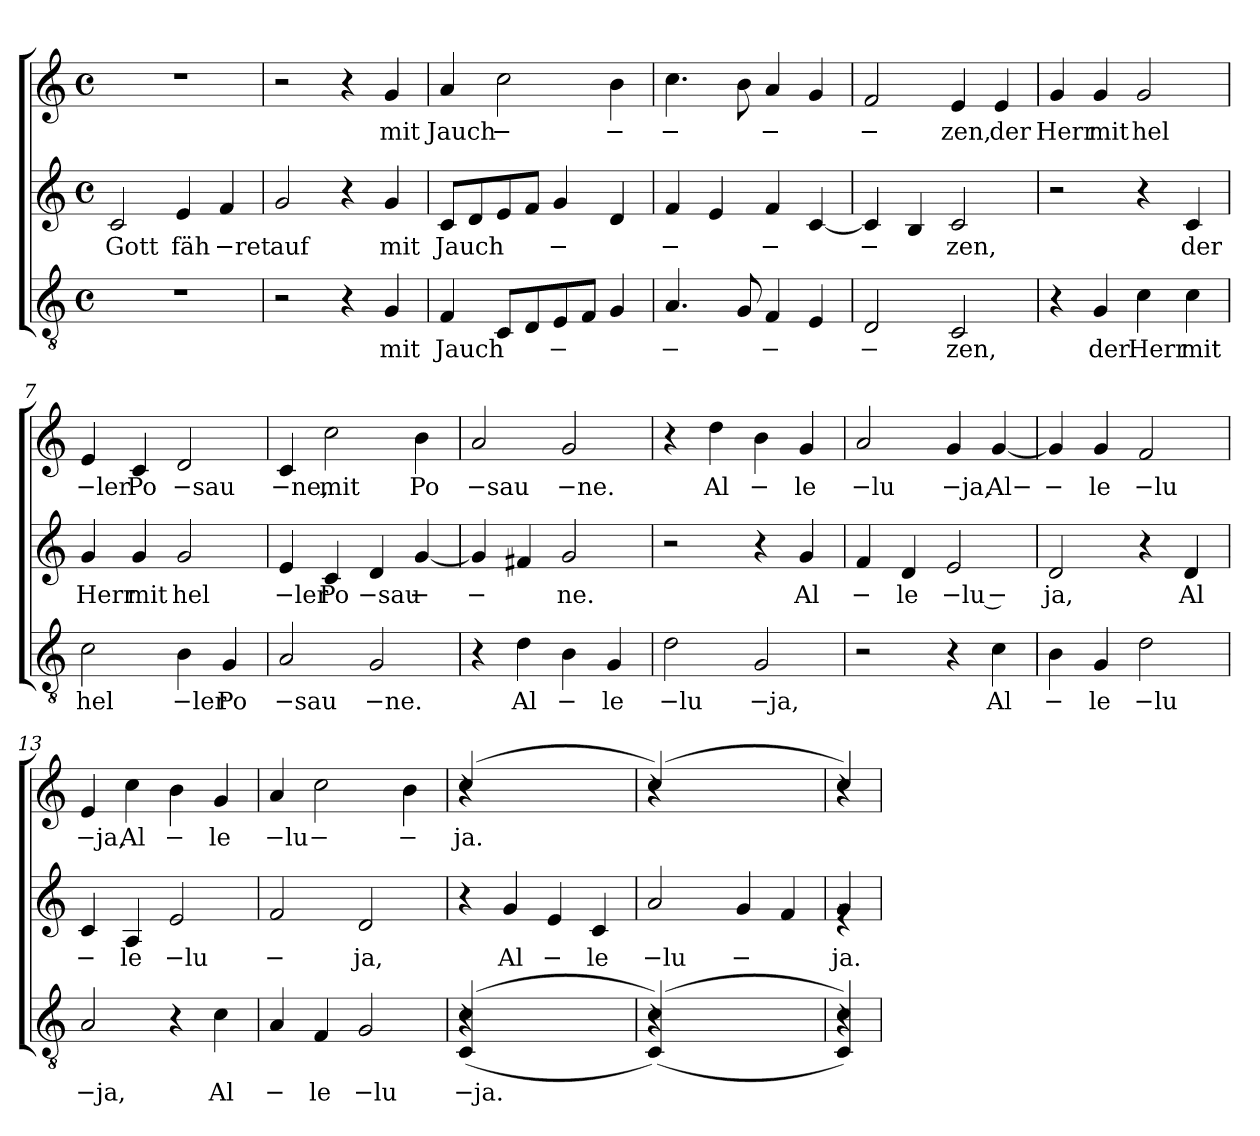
**kern	**text	**kern	**text	**kern	**text
*part3	*part3	*part2	*part2	*part1	*part1
*staff3	*staff3	*staff2	*staff2	*staff1	*staff1
*clefGv2	*	*clefG2	*	*clefG2	*
*k[]	*	*k[]	*	*k[]	*
*C:	*	*C:	*	*C:	*
*M4/4	*	*M4/4	*	*M4/4	*
*met(c)	*	*met(c)	*	*met(c)	*
=1	=1	=1	=1	=1	=1
!	!	!	!LO:LY:b	!	!
1r	.	2c/	Gott	1r	.
!	!	!	!LO:LY:b	!	!
.	.	4e/	fäh	.	.
!	!	!	!LO:LY:b:rj	!	!
.	.	4f/	−ret	.	.
=2	=2	=2	=2	=2	=2
!	!	!	!LO:LY:b	!	!
2r	.	2g/	auf	2r	.
4r	.	4r	.	4r	.
!	!LO:LY:b	!	!LO:LY:b	!	!LO:LY:b
4G/	mit	4g/	mit	4g/	mit
=3	=3	=3	=3	=3	=3
!	!LO:LY:b	!	!LO:LY:b	!	!LO:LY:b
4F/	Jauch	8c/L	Jauch	4a/	Jauch
.	.	8d/	.	.	.
!	!	!	!	!	!LO:LY:b
8C/L	.	8e/	.	2cc\	−
8D/	.	8f/J	.	.	.
!	!LO:LY:b	!	!LO:LY:b	!	!
8E/	−	4g/	−	.	.
8F/J	.	.	.	.	.
!	!	!	!	!	!LO:LY:b
4G/	.	4d/	.	4b\	−
=4	=4	=4	=4	=4	=4
!	!LO:LY:b	!	!LO:LY:b	!	!LO:LY:b
4.A/	−	4f/	−	4.cc\	−
.	.	4e/	.	.	.
8G/	.	.	.	8b\	.
!	!LO:LY:b	!	!LO:LY:b	!	!LO:LY:b
4F/	−	4f/	−	4a/	−
4E/	.	[<4c/	.	4g/	.
=5	=5	=5	=5	=5	=5
!	!LO:LY:b	!	!LO:LY:b	!	!LO:LY:b
2D/	−	4c/]	−	2f/	−
.	.	4B/	.	.	.
!	!LO:LY:b	!	!LO:LY:b	!	!LO:LY:b
2C/	zen,	2c/	zen,	4e/	zen,
!	!	!	!	!	!LO:LY:b
.	.	.	.	4e/	der
!!LO:LB:g=z
=6	=6	=6	=6	=6	=6
!	!	!	!	!	!LO:LY:b
4r	.	2r	.	4g/	Herr
!	!LO:LY:b	!	!	!	!LO:LY:b
4G/	der	.	.	4g/	mit
!	!LO:LY:b	!	!	!	!LO:LY:b
4c\	Herr	4r	.	2g/	hel
!	!LO:LY:b	!	!LO:LY:b	!	!
4c\	mit	4c/	der	.	.
=7	=7	=7	=7	=7	=7
!	!LO:LY:b	!	!LO:LY:b	!	!LO:LY:b:rj
2c\	hel	4g/	Herr	4e/	−ler
!	!	!	!LO:LY:b	!	!LO:LY:b
.	.	4g/	mit	4c/	Po
!	!LO:LY:b:rj	!	!LO:LY:b	!	!LO:LY:b:rj
4B\	−ler	2g/	hel	2d/	−sau
!	!LO:LY:b	!	!	!	!
4G/	Po	.	.	.	.
=8	=8	=8	=8	=8	=8
!	!LO:LY:b:rj	!	!LO:LY:b:rj	!	!LO:LY:b:rj
2A/	−sau	4e/	−ler	4c/	−ne,
!	!	!	!LO:LY:b	!	!LO:LY:b
.	.	4c/	Po	2cc\	mit
!	!LO:LY:b:rj	!	!LO:LY:b:rj	!	!
2G/	−ne.	4d/	−sau	.	.
!	!	!	!LO:LY:b	!	!LO:LY:b
.	.	[<4g/	−	4b\	Po
=9	=9	=9	=9	=9	=9
!	!	!	!LO:LY:b	!	!LO:LY:b:rj
4r	.	4g/]	−	2a/	−sau
!	!LO:LY:b	!	!	!	!
4d\	Al	4f#X/	.	.	.
!	!LO:LY:b	!	!LO:LY:b	!	!LO:LY:b:rj
4B\	−	2g/	ne.	2g/	−ne.
!	!LO:LY:b	!	!	!	!
4G/	le	.	.	.	.
=10	=10	=10	=10	=10	=10
!	!LO:LY:b:rj	!	!	!	!
2d\	−lu	2r	.	4r	.
!	!	!	!	!	!LO:LY:b
.	.	.	.	4dd\	Al
!	!LO:LY:b:rj	!	!	!	!LO:LY:b
2G/	−ja,	4r	.	4b\	−
!	!	!	!LO:LY:b	!	!LO:LY:b
.	.	4g/	Al	4g/	le
=11	=11	=11	=11	=11	=11
!	!	!	!LO:LY:b	!	!LO:LY:b:rj
2r	.	4f/	−	2a/	−lu
!	!	!	!LO:LY:b	!	!
.	.	4d/	le	.	.
!	!	!	!LO:LY:b:rj	!	!LO:LY:b:rj
4r	.	2e/	−lu −	4g/	−ja,
!	!LO:LY:b	!	!	!	!LO:LY:b
4c\	Al	.	.	[<4g/	Al−
!!LO:LB:g=z
=12	=12	=12	=12	=12	=12
!	!LO:LY:b	!	!LO:LY:b	!	!LO:LY:b
4B\	−	2d/	ja,	4g/]	−
!	!LO:LY:b	!	!	!	!LO:LY:b
4G/	le	.	.	4g/	le
!	!LO:LY:b:rj	!	!	!	!LO:LY:b:rj
2d\	−lu	4r	.	2f/	−lu
!	!	!	!LO:LY:b	!	!
.	.	4d/	Al	.	.
=13	=13	=13	=13	=13	=13
!	!LO:LY:b:rj	!	!LO:LY:b	!	!LO:LY:b:rj
2A/	−ja,	4c/	−	4e/	−ja,
!	!	!	!LO:LY:b	!	!LO:LY:b
.	.	4A/	le	4cc\	Al
!	!	!	!LO:LY:b:rj	!	!LO:LY:b
4r	.	2e/	−lu	4b\	−
!	!LO:LY:b	!	!	!	!LO:LY:b
4c\	Al	.	.	4g/	le
=14	=14	=14	=14	=14	=14
!	!LO:LY:b	!	!LO:LY:b	!	!LO:LY:b:rj
4A/	−	2f/	−	4a/	−lu
!	!LO:LY:b	!	!	!	!LO:LY:b
4F/	le	.	.	2cc\	−
!	!LO:LY:b:rj	!	!LO:LY:b	!	!
2G/	−lu	2d/	ja,	.	.
!	!	!	!	!	!LO:LY:b
.	.	.	.	4b\	−
=15	=15	=15	=15	=15	=15
!LO:N:n=1:head=solid	!	!	!	!	!
!LO:N:n=2:head=solid	!LO:LY:b:rj	!	!	!LO:N:head=solid	!LO:LY:b
*^	*	*	*	*^	*
((<4C/ 4c/	4rA	−ja.	4r	.	(4cc/	4ra	ja.
!	!	!	!	!LO:LY:b	!	!	!
2.ryy	2.ryy	.	4g/	Al	2.ryy	2.ryy	.
!	!	!	!	!LO:LY:b	!	!	!
.	.	.	4e/	−	.	.	.
!	!	!	!	!LO:LY:b	!	!	!
.	.	.	4c/	le	.	.	.
=16	=16	=16	=16	=16	=16	=16	=16
!LO:N:n=1:head=solid	!	!	!	!	!	!	!
!LO:N:n=2:head=solid	!	!	!	!LO:LY:b:rj	!LO:N:head=solid	!	!
((<4C/ 4c/))	4rA	.	2a/	−lu	(4cc/)	4ra	.
2.ryy	2.ryy	.	.	.	2.ryy	2.ryy	.
!	!	!	!	!LO:LY:b	!	!	!
.	.	.	4g/	−	.	.	.
.	.	.	4f/	.	.	.	.
=17	=17	=17	=17	=17	=17	=17	=17
!LO:N:n=1:head=solid	!	!	!	!	!	!	!
!LO:N:n=2:head=solid	!	!	!LO:N:head=solid	!LO:LY:b	!LO:N:head=solid	!	!
*	*	*	*^	*	*	*	*
4C/ 4c/))	4rA	.	4g/	4re	ja.	4cc/)	4ra	.
*v	*v	*	*	*	*	*v	*v	*
*	*	*v	*v	*	*	*
=!	=!	=!	=!	=!	=!
*-	*-	*-	*-	*-	*-
